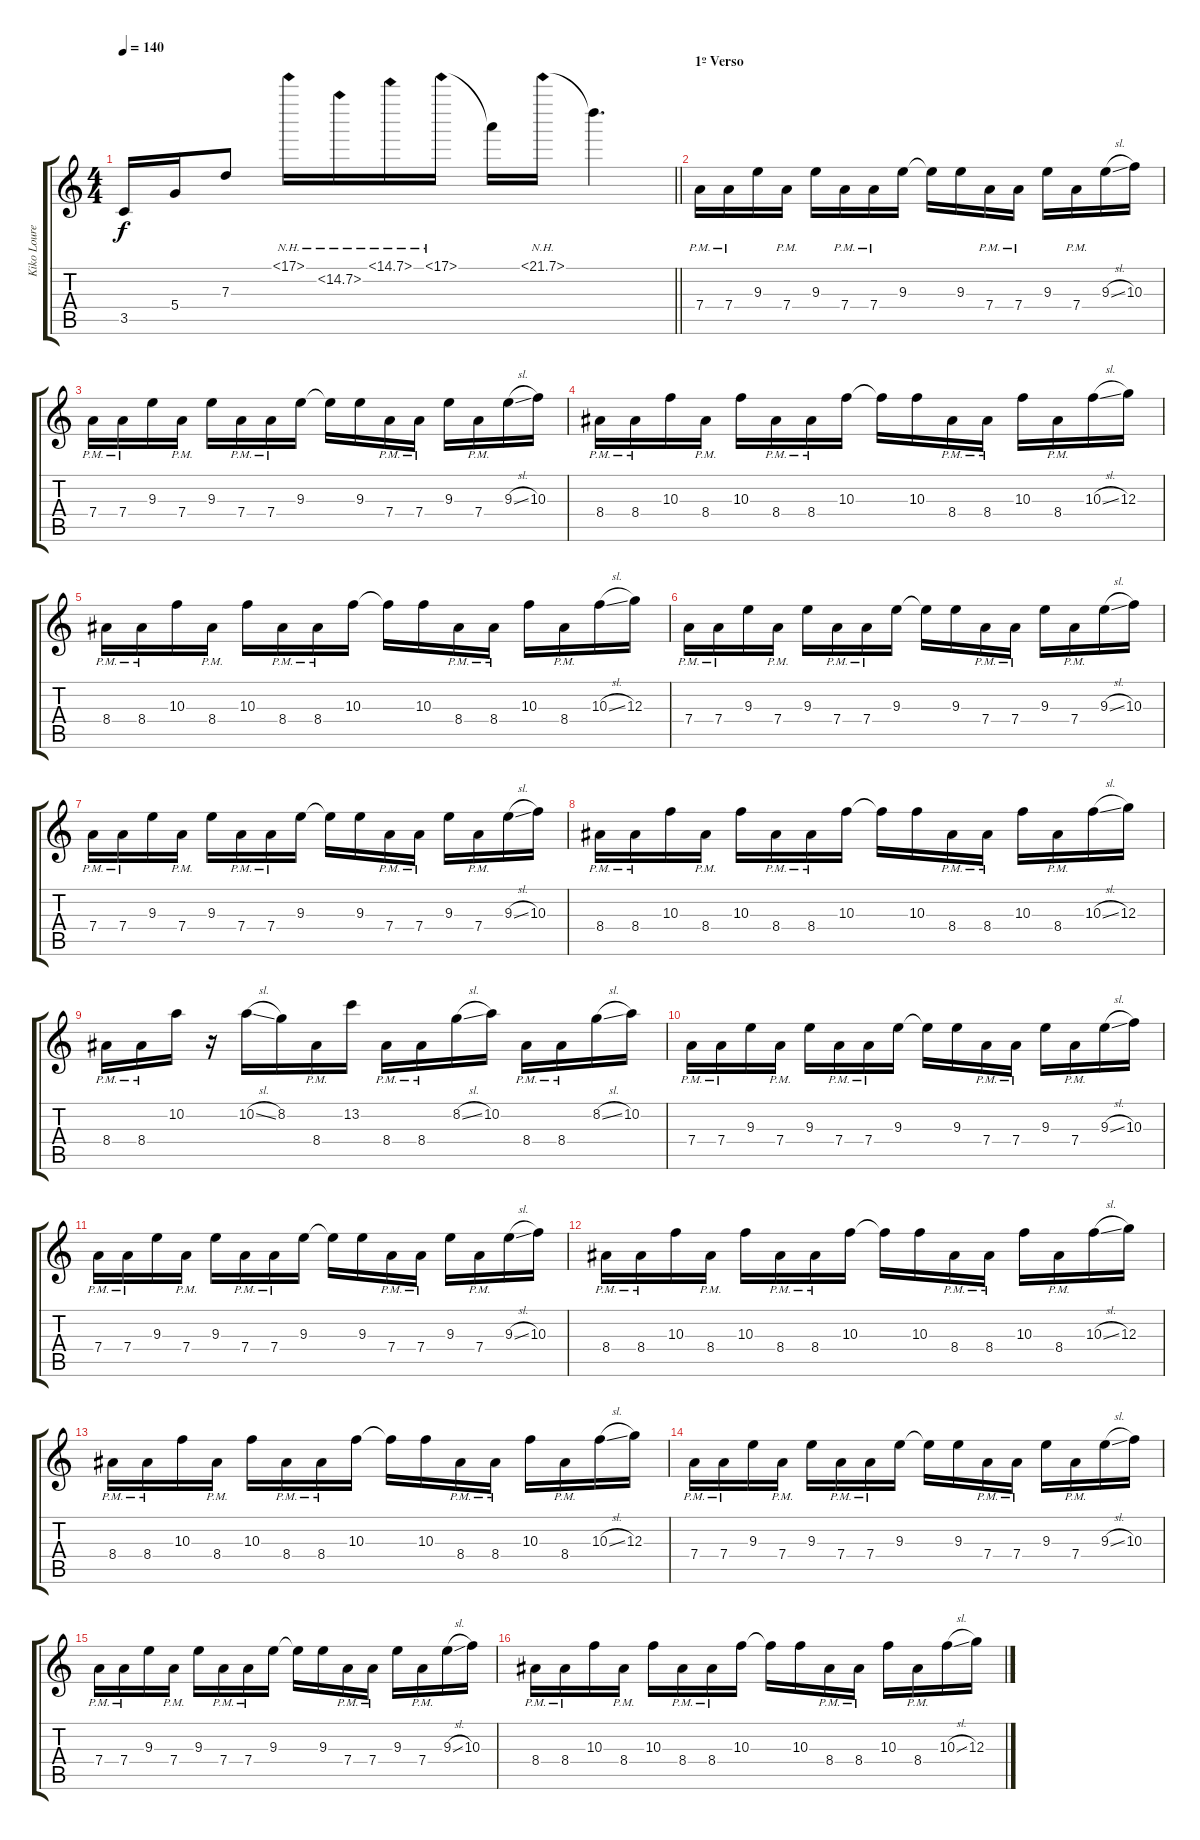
\track ("Kiko Loureiro" "Kiko Loure") {instrument distortionguitar}
\staff {score tabs}
\tuning (E4 B3 G3 D3 A2 E2) {hide}
\ts (4 4)
\tempo 140
\clef g2
\barLineRight lightlight
\ks c
3.5.16{dy f} 5.4.16 7.3.8 17.1{nh}.16 15.2{nh}.16 15.1{nh}.16 17.1{nh}.16 17.1{t}.16 22.1{nh}.16 22.1{t}.4{d} |
\section ("" "1º Verso")
7.4{pm}.16 7.4{pm}.16 9.3.16 7.4{pm}.16 9.3.16 7.4{pm}.16 7.4{pm}.16 9.3.16 9.3{t}.16 9.3.16 7.4{pm}.16 7.4{pm}.16 9.3.16 7.4{pm}.16 9.3{sl}.16 10.3.16 |
7.4{pm}.16 7.4{pm}.16 9.3.16 7.4{pm}.16 9.3.16 7.4{pm}.16 7.4{pm}.16 9.3.16 9.3{t}.16 9.3.16 7.4{pm}.16 7.4{pm}.16 9.3.16 7.4{pm}.16 9.3{sl}.16 10.3.16 |
8.4{pm}.16 8.4{pm}.16 10.3.16 8.4{pm}.16 10.3.16 8.4{pm}.16 8.4{pm}.16 10.3.16 10.3{t}.16 10.3.16 8.4{pm}.16 8.4{pm}.16 10.3.16 8.4{pm}.16 10.3{sl}.16 12.3.16 |
8.4{pm}.16 8.4{pm}.16 10.3.16 8.4{pm}.16 10.3.16 8.4{pm}.16 8.4{pm}.16 10.3.16 10.3{t}.16 10.3.16 8.4{pm}.16 8.4{pm}.16 10.3.16 8.4{pm}.16 10.3{sl}.16 12.3.16 |
7.4{pm}.16 7.4{pm}.16 9.3.16 7.4{pm}.16 9.3.16 7.4{pm}.16 7.4{pm}.16 9.3.16 9.3{t}.16 9.3.16 7.4{pm}.16 7.4{pm}.16 9.3.16 7.4{pm}.16 9.3{sl}.16 10.3.16 |
7.4{pm}.16 7.4{pm}.16 9.3.16 7.4{pm}.16 9.3.16 7.4{pm}.16 7.4{pm}.16 9.3.16 9.3{t}.16 9.3.16 7.4{pm}.16 7.4{pm}.16 9.3.16 7.4{pm}.16 9.3{sl}.16 10.3.16 |
8.4{pm}.16 8.4{pm}.16 10.3.16 8.4{pm}.16 10.3.16 8.4{pm}.16 8.4{pm}.16 10.3.16 10.3{t}.16 10.3.16 8.4{pm}.16 8.4{pm}.16 10.3.16 8.4{pm}.16 10.3{sl}.16 12.3.16 |
8.4{pm}.16 8.4{pm}.16 10.2.16 r.16 10.2{sl}.16 8.2.16 8.4{pm}.16 13.2.16 8.4{pm}.16 8.4{pm}.16 8.2{sl}.16 10.2.16 8.4{pm}.16 8.4{pm}.16 8.2{sl}.16 10.2.16 |
7.4{pm}.16 7.4{pm}.16 9.3.16 7.4{pm}.16 9.3.16 7.4{pm}.16 7.4{pm}.16 9.3.16 9.3{t}.16 9.3.16 7.4{pm}.16 7.4{pm}.16 9.3.16 7.4{pm}.16 9.3{sl}.16 10.3.16 |
7.4{pm}.16 7.4{pm}.16 9.3.16 7.4{pm}.16 9.3.16 7.4{pm}.16 7.4{pm}.16 9.3.16 9.3{t}.16 9.3.16 7.4{pm}.16 7.4{pm}.16 9.3.16 7.4{pm}.16 9.3{sl}.16 10.3.16 |
8.4{pm}.16 8.4{pm}.16 10.3.16 8.4{pm}.16 10.3.16 8.4{pm}.16 8.4{pm}.16 10.3.16 10.3{t}.16 10.3.16 8.4{pm}.16 8.4{pm}.16 10.3.16 8.4{pm}.16 10.3{sl}.16 12.3.16 |
8.4{pm}.16 8.4{pm}.16 10.3.16 8.4{pm}.16 10.3.16 8.4{pm}.16 8.4{pm}.16 10.3.16 10.3{t}.16 10.3.16 8.4{pm}.16 8.4{pm}.16 10.3.16 8.4{pm}.16 10.3{sl}.16 12.3.16 |
7.4{pm}.16 7.4{pm}.16 9.3.16 7.4{pm}.16 9.3.16 7.4{pm}.16 7.4{pm}.16 9.3.16 9.3{t}.16 9.3.16 7.4{pm}.16 7.4{pm}.16 9.3.16 7.4{pm}.16 9.3{sl}.16 10.3.16 |
7.4{pm}.16 7.4{pm}.16 9.3.16 7.4{pm}.16 9.3.16 7.4{pm}.16 7.4{pm}.16 9.3.16 9.3{t}.16 9.3.16 7.4{pm}.16 7.4{pm}.16 9.3.16 7.4{pm}.16 9.3{sl}.16 10.3.16 |
8.4{pm}.16 8.4{pm}.16 10.3.16 8.4{pm}.16 10.3.16 8.4{pm}.16 8.4{pm}.16 10.3.16 10.3{t}.16 10.3.16 8.4{pm}.16 8.4{pm}.16 10.3.16 8.4{pm}.16 10.3{sl}.16 12.3.16
